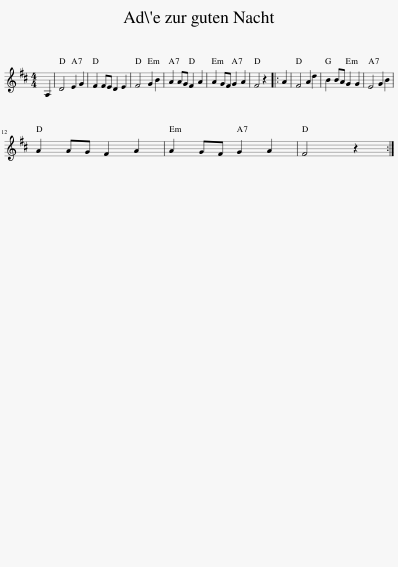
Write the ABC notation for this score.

X:1
L:1/8
M:4/4
I:linebreak $
K:D
V:1 treble
V:1
 A,2 | D4 E2 G2 | F2 FE D2 E2 | F4 G2 B2 | A2 AG F2 A2 | %5
 A2 GF G2 A2 | F4 z2 |: A2 | F4 A2 d2 | B2 BA G2 G2 | %10
 E4 G2 B2 |$ A2 AG F2 A2 | A2 GF G2 A2 | F4 z2 :| %14
